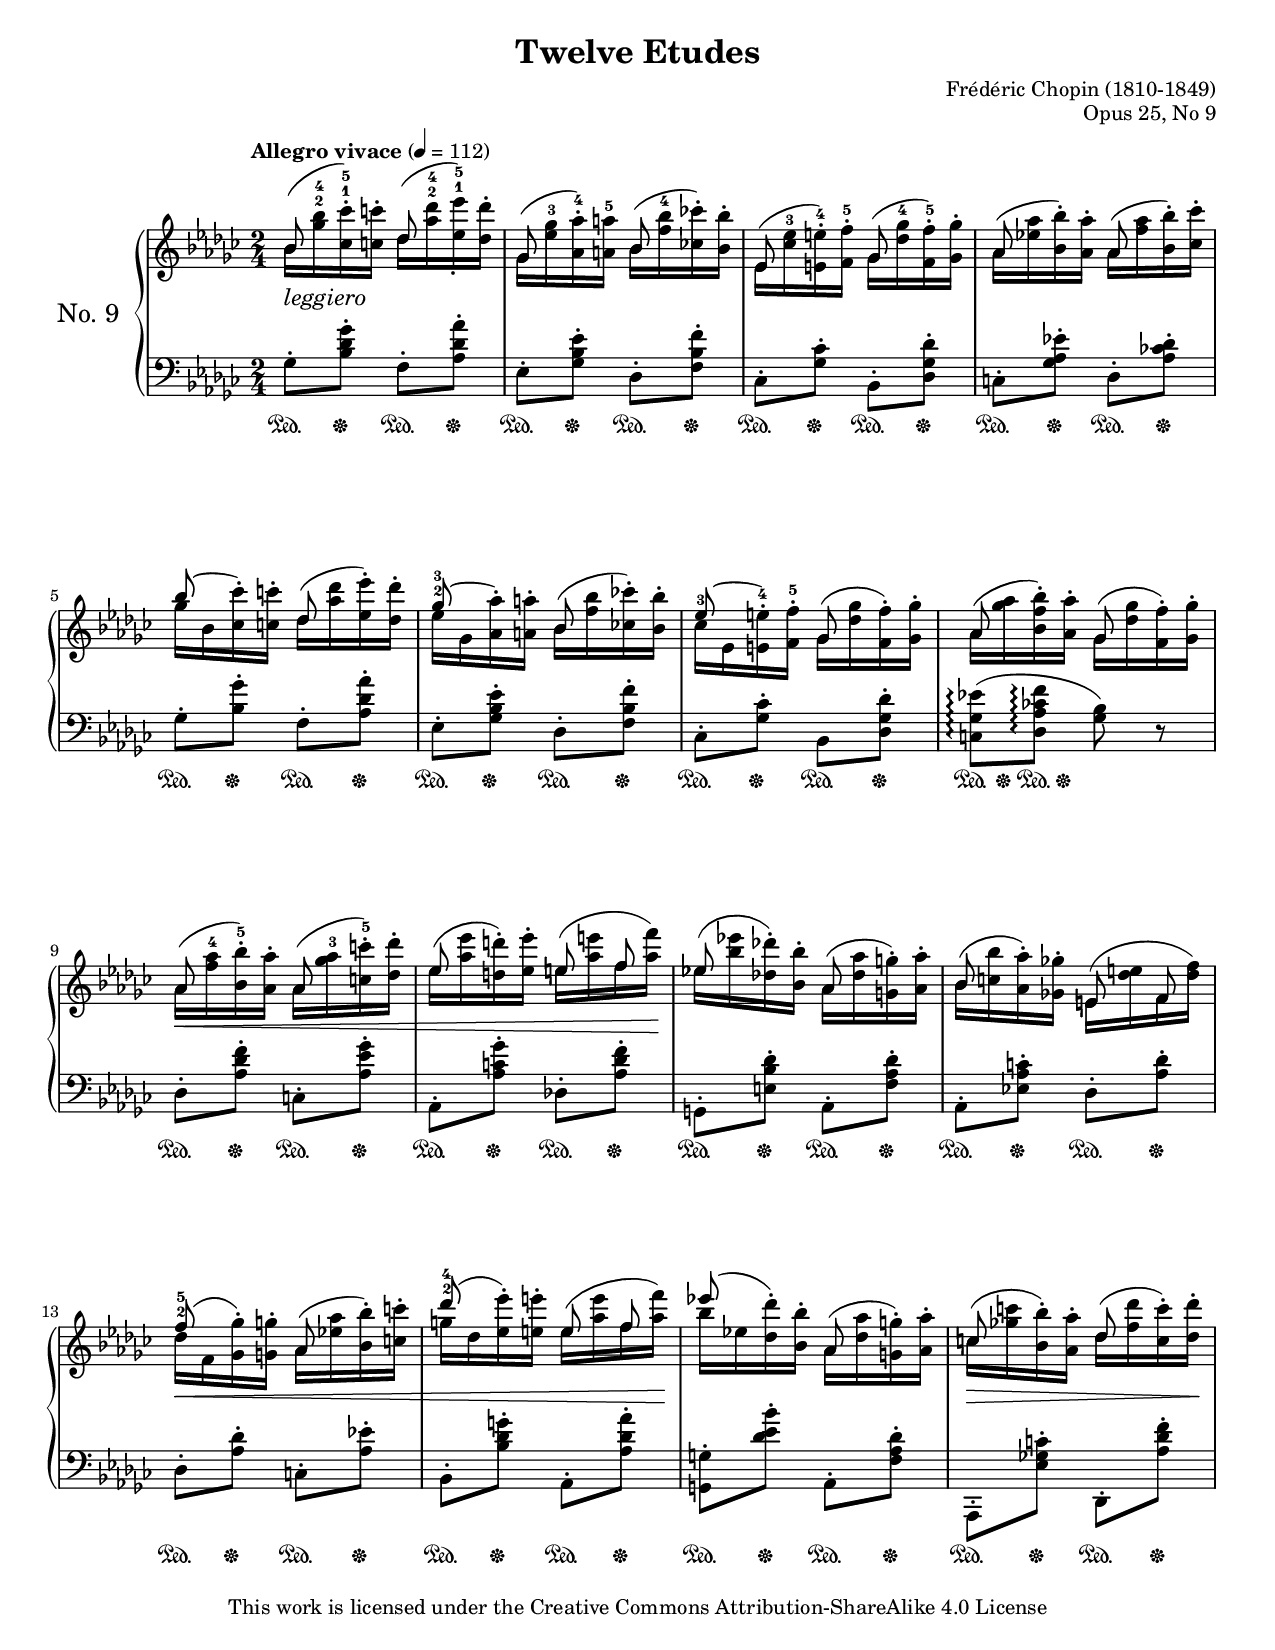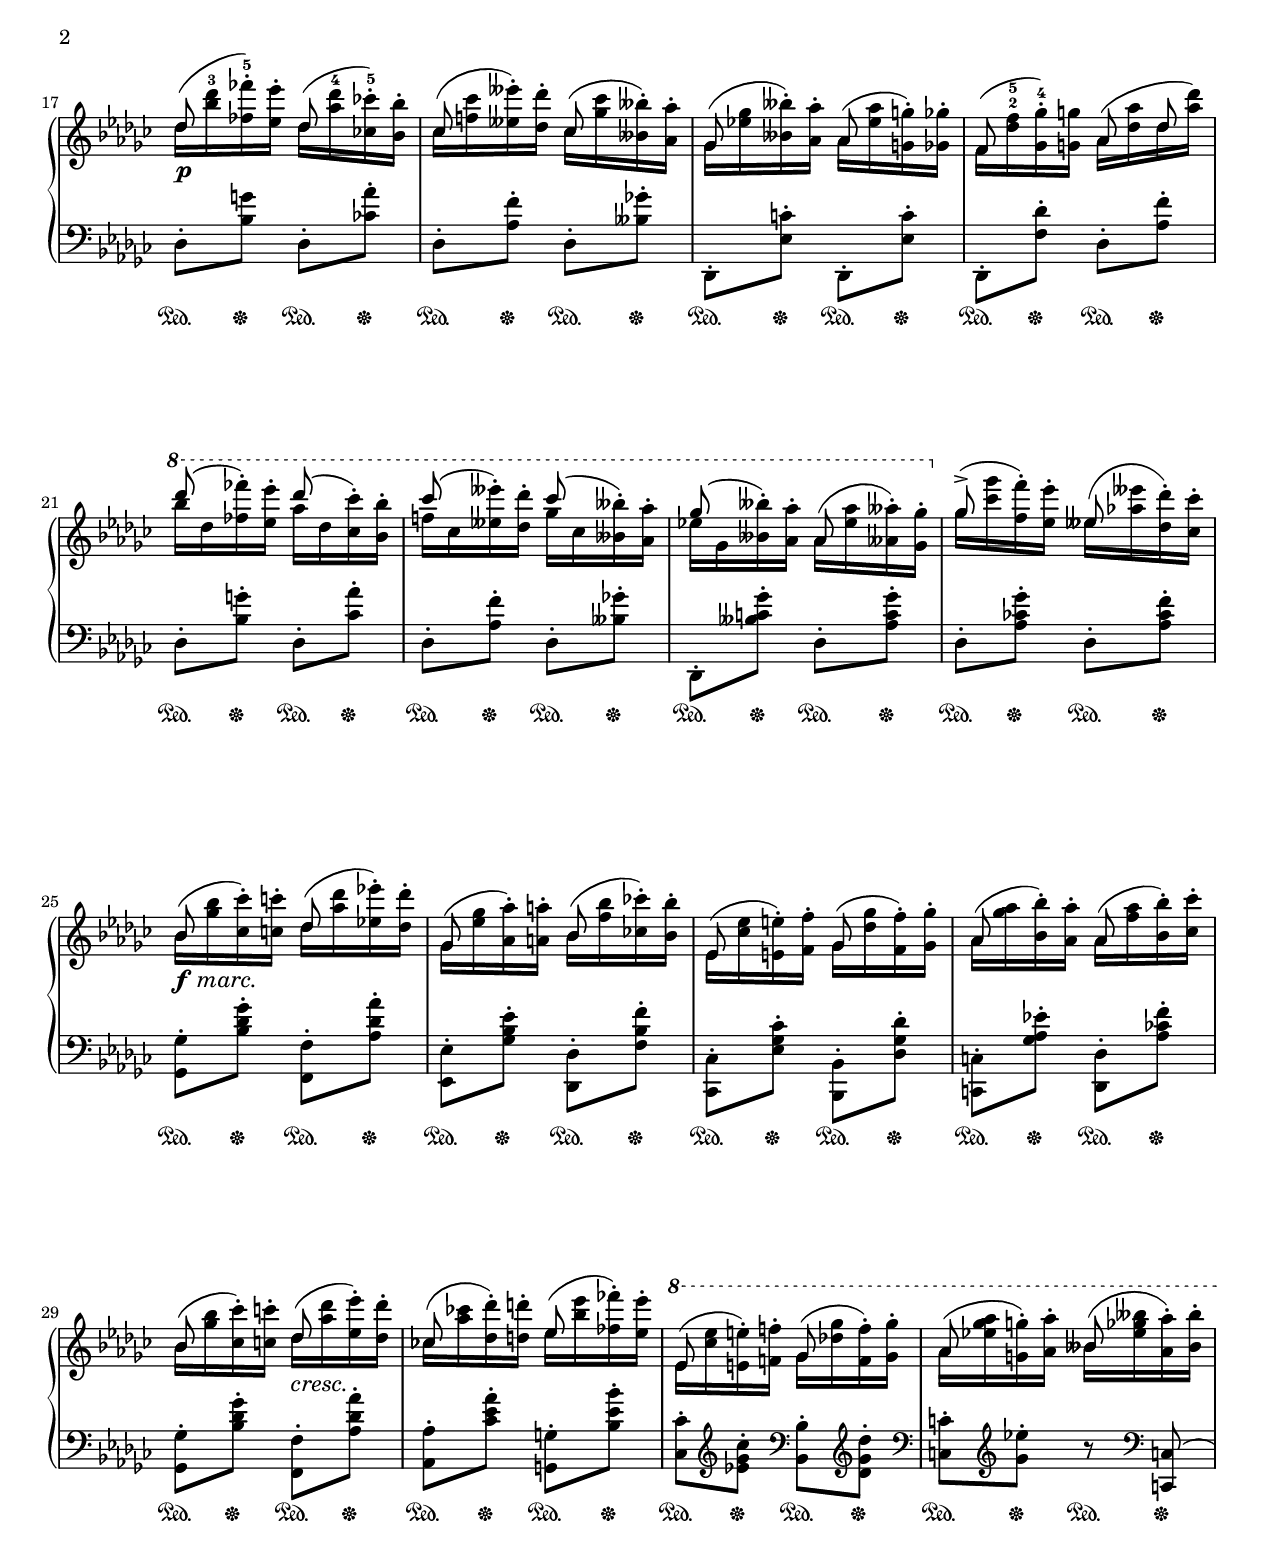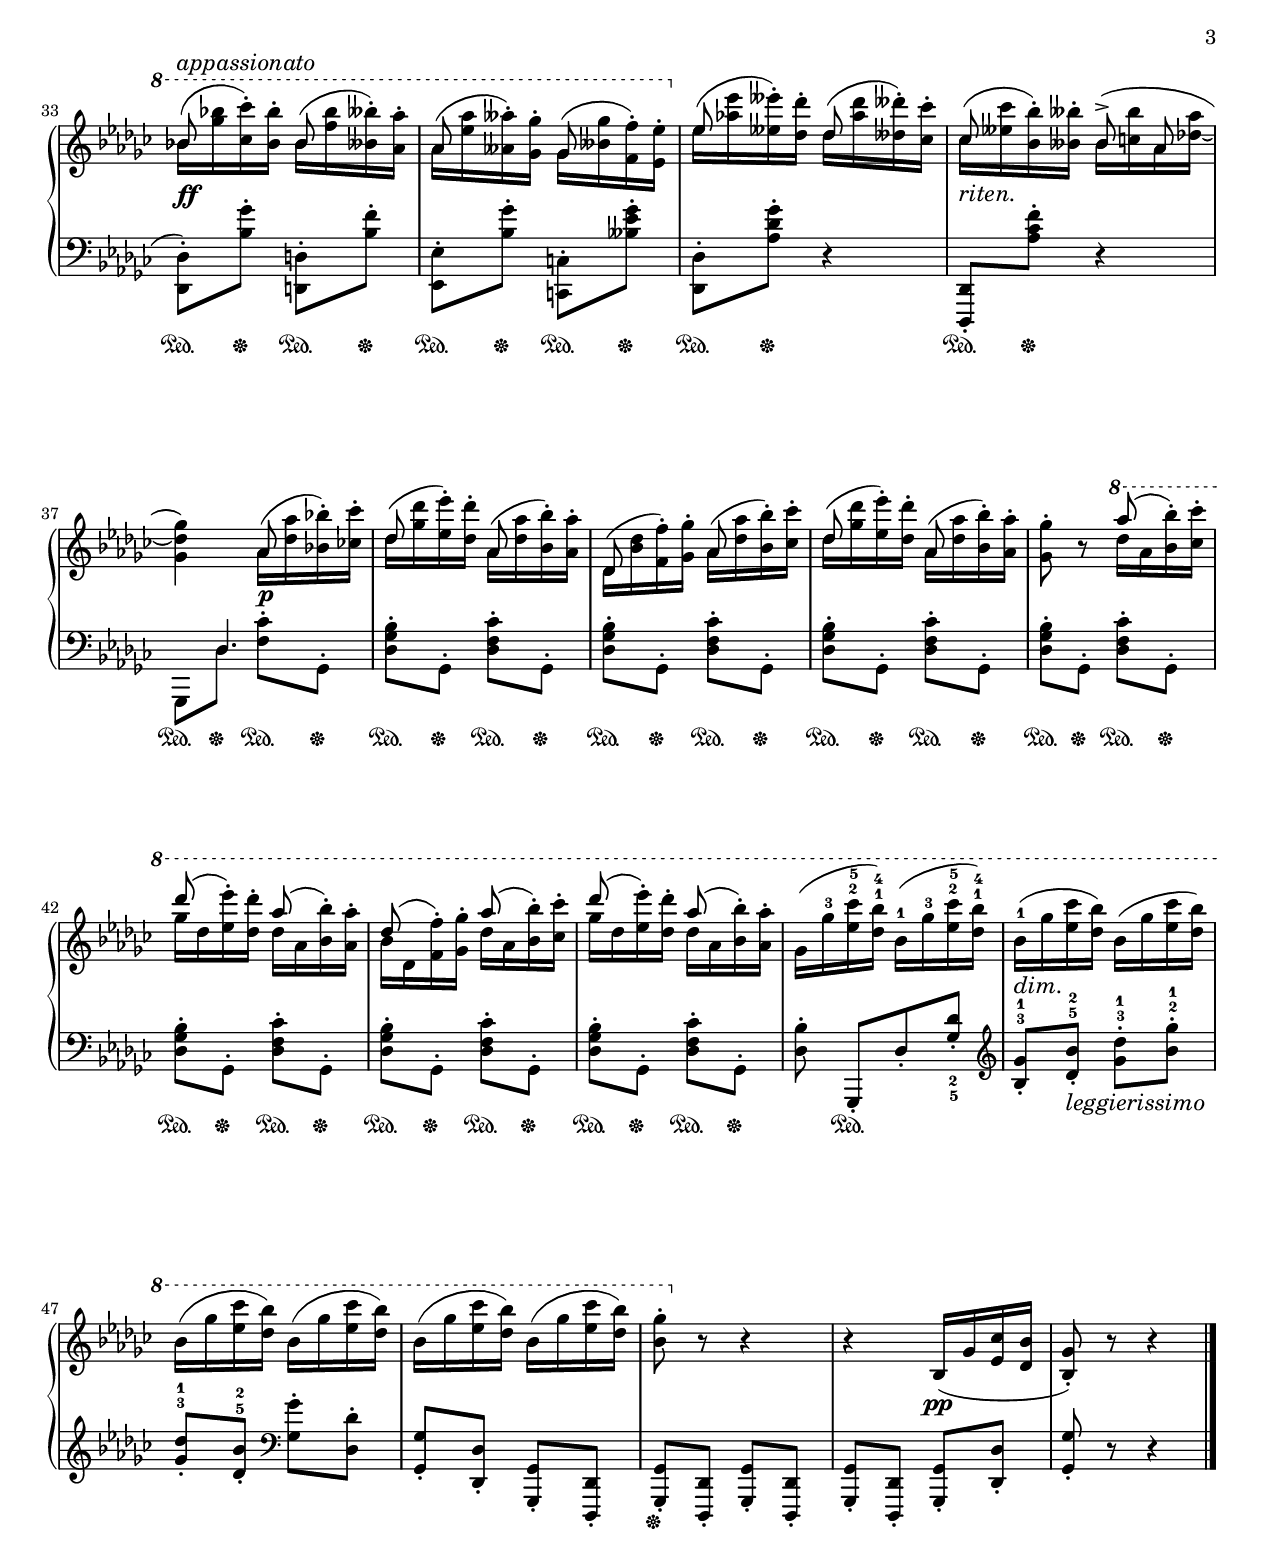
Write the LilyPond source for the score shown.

\version "2.24.1"
\language "english"

\include "includes/header-paper.ily"
%...+....1....+....2....+....3....+....4....+....5....+....6....+....7....+....
\version "2.24.1"

\include "global-variables.ily"

%%% Positions and shapes %%%

slurShapeA = \shape #'((0 . 1.5) (0 . 1) (0 . 0) (0 . 0)) \etc
slurShapeB = \shape #'((0 . 1.5) (0 . 1) (0 . 0) (0 . 0)) \etc
slurShapeC = \shape #'((1.5 . 2) (0.75 . 1) (0 . 0) (0 . 0)) \etc
slurShapeD = \shape #'((0 . 1.5) (0 . 1) (0 . 0) (0 . 0)) \etc
slurShapeE = \shape #'((1.5 . 2) (0.75 . 1) (0 . 0) (0 . 0)) \etc
slurShapeF = \shape #'((0 . 1.5) (0 . 1) (0 . 0.25) (0 . 0.25)) \etc
slurShapeG = \shape #'((1.5 . 2) (0.75 . 1) (0 . 0) (0 . 0)) \etc
slurShapeH = \shape #'((0 . 1.5) (0 . 0.75) (0 . 0.25) (0 . 0)) \etc
slurShapeI = \shape #'((0 . 1.5) (0 . 0.75) (0 . 0.25) (0 . 0)) \etc
slurShapeJ = \shape #'((0 . 1.5) (0 . 0.75) (0 . 0.25) (0 . 0)) \etc
slurShapeK = \shape #'((0 . 2.5) (0.25 . 0.25) (0 . -0.25) (0 . 0)) \etc
slurShapeL = \shape #'((0 . 1.5) (0 . 0.75) (0 . 0.25) (0 . 0)) \etc
slurShapeM = \shape #'((0 . 1) (0 . 0.5) (0 . 0) (0 . 0)) \etc
slurShapeN = \shape #'((0 . 0.75) (0 . 0.25) (0 . 0) (0 . 0)) \etc
slurShapeO = \shape #'((0 . 2.25) (0.25 . 0.75) (0 . -0.5) (0 . 0)) \etc
slurShapeP = \shape #'((1.5 . 2) (1.5 . 1.5) (0 . 1) (0 . 0)) \etc
slurShapeQ = \shape #'((0 . 1.5) (0 . 1.25) (0 . 0.25) (0 . 0)) \etc
slurShapeR = \shape #'((1.5 . 3) (1.5 . 2) (0 . 1) (0 . 0)) \etc
slurShapeS = \shape #'((1.5 . 3) (1.5 . 2) (0 . 1) (0 . 0)) \etc
slurShapeT = \shape #'((0 . 1) (0 . 0.25) (0 . 0) (0 . 0)) \etc
slurShapeU = \shape #'((0 . 1.5) (0 . 0.5) (0 . 0) (0 . 0)) \etc
slurShapeV = \shape #'((0 . 1.25) (0 . 0.25) (0 . 0) (0 . 0)) \etc
slurShapeW = \shape #'((0 . -1) (0 . -0.5) (0 . 0) (0 . 0.25)) \etc
slurShapeX = \shape #'((0 . -0.5) (0 . 0) (0 . 0) (0 . 0.25)) \etc
slurShapeY = \shape #'((0 . 2) (0 . 2.5) (0 . 1) (0 . 0)) \etc
slurShapeZ = \shape #'((0 . 1.5) (0 . 0.5) (0 . 0) (0 . 0)) \etc
slurShapeAA = \shape #'((0 . 0.75) (0 . 1.5) (0 . 1) (0 . 0)) \etc
slurShapeAB = \shape #'((0 . 0.75) (0 . 0) (0 . 0) (0 . 0)) \etc
slurShapeAC = \shape #'((0 . 1) (0 . 0.5) (0 . 0) (0 . 0)) \etc
slurShapeAD = \shape #'((1.5 . 2.25) (1 . 1.25) (0 . 0.5) (0 . 0)) \etc
slurShapeAF = \shape #'((1.5 . 2.25) (1 . 1.25) (0 . 0.5) (0 . 0)) \etc
slurShapeAG = \shape #'((1.5 . 3) (1 . 2) (0 . 0.75) (0 . 0)) \etc
slurShapeAH = \shape #'((1.5 . 2.25) (1 . 1.25) (0 . 0.5) (0 . 0)) \etc
slurShapeAI = \shape #'((1.5 . 3) (1 . 2) (0 . 0.75) (0 . 0)) \etc
slurShapeAJ = \shape #'((0 . 1) (0 . 1) (0 . 1) (0 . 0)) \etc
slurShapeAK = \shape #'((0 . 2) (0.5 . 1) (0 . 0) (0 . 0)) \etc
slurShapeAL = \shape #'((0 . 1) (0 . 1) (0 . 1) (0 . 0)) \etc
slurShapeAM = \shape #'((0 . 1.5) (0 . 1) (0 . 0.5) (0 . 0)) \etc
slurShapeAN = \shape #'((0 . 1.5) (0 . 1) (0 . 0.75) (0 . 0.25)) \etc
slurShapeAO = \shape #'((0 . 1.5) (0 . 1) (0 . 0.5) (0 . 0)) \etc
slurShapeAP = \shape #'((0 . 1.5) (0 . 1) (0 . 0.75) (0 . 0.25)) \etc
slurShapeAQ = \shape #'((0 . 1.5) (0 . 1) (0 . 0.5) (0 . 0)) \etc
slurShapeAR = \shape #'((0 . 1.5) (0 . 0.5) (0 . 0) (0 . 0)) \etc
slurShapeAS = \shape #'((0 . 1.5) (0 . 1) (0 . 0.5) (0 . 0)) \etc
slurShapeAT = \shape #'((0 . 1.5) (0 . 1) (0 . 0.5) (0 . 0)) \etc
slurShapeAU = \shape #'((0 . 1.5) (0 . 1) (0 . 0.5) (0 . 0)) \etc
slurShapeAV = \shape #'((0 . 1.5) (0 . 1) (0 . 0.5) (0 . 0)) \etc
slurShapeAW = \shape #'((0 . 1.5) (0 . 1) (0 . 0.5) (0 . 0)) \etc
slurShapeAX = \shape #'((0 . 1.5) (0 . 1) (0 . 1) (0 . 0)) \etc
slurShapeAY = \shape #'((0 . 1.5) (0 . 1) (0 . 0.5) (0 . 0)) \etc
slurShapeAZ = \shape #'((0 . 1) (0 . 0.5) (0 . 0.5) (0 . 0)) \etc
slurShapeBA = \shape #'((0 . 1) (0 . 0.5) (0 . 0.5) (0 . 0)) \etc
slurShapeBB = \shape #'((0 . 1) (0 . 0.5) (0 . 0.5) (0 . 0)) \etc
slurShapeBC = \shape #'((0 . 1.5) (0 . 1) (0 . 0.5) (0 . 0)) \etc
slurShapeBD = \shape #'((0 . 1) (0 . 0.5) (0 . 0.5) (0 . 0)) \etc
slurShapeBE = \shape #'((0 . 1) (0 . 0.5) (0 . 0.5) (0 . 0)) \etc
slurShapeBF = \shape #'((0 . 1.5) (0 . 1) (0 . 0.5) (0 . 0)) \etc
slurShapeBG = \shape #'((0 . 1) (0 . 0.5) (0 . 0.5) (0 . 0)) \etc
slurShapeBH = \shape #'((0 . 1) (0 . 0.5) (0 . 0.5) (0 . 0)) \etc
slurShapeBI = \shape #'((0 . 1.5) (0 . 1) (0 . 0.5) (0 . 0)) \etc
slurShapeBJ = \shape #'((0 . 2) (0.5 . 1) (0 . 0) (0 . 0)) \etc
slurShapeBK = \shape #'((0 . 1) (0 . 0.75) (0 . 1) (0 . 0.25)) \etc
slurShapeBL = \shape #'((0 . 1) (0 . 0.5) (0 . 0.25) (0 . 0)) \etc
slurShapeBM = \shape #'((0 . 1) (0 . 0.5) (0 . 0.25) (0 . 0)) \etc
slurShapeBN = \shape #'((0 . 1) (0 . 0.5) (0 . 0.25) (0 . 0)) \etc
slurShapeBO = \shape #'((0 . 1) (0 . 0.5) (0 . 0.25) (0 . 0)) \etc
slurShapeBP = \shape #'((0 . 1) (0 . 0.5) (0 . 0.25) (0 . 0)) \etc
slurShapeBQ = \shape #'((0 . 1) (0 . 0.5) (0 . 0.25) (0 . 0)) \etc
slurShapeBR = \shape #'((1.5 . 3) (1.75 . 2) (0.25 . 0.75) (0 . 0)) \etc
slurShapeBS = \shape #'((1.5 . 3) (1.75 . 2) (0.25 . 0.75) (0 . 0)) \etc
slurShapeBT = \shape #'((1.5 . 3) (1.75 . 2) (0.25 . 0.75) (0 . 0)) \etc
slurShapeBU = \shape #'((1.5 . 2.5) (2 . 2) (0.25 . 0.75) (0 . 0)) \etc
slurShapeBV = \shape #'((1.5 . 3) (1.75 . 2) (0.25 . 0.75) (0 . 0)) \etc
slurShapeBW = \shape #'((1.5 . 3) (1.75 . 2) (0.25 . 0.75) (0 . 0)) \etc
slurShapeBX = \shape #'((1.5 . 3) (1.75 . 2) (0.25 . 0.75) (0 . 0)) \etc

%%% Music %%%

global = {
  \time 2/4
  \key gf \major
  \accidentalStyle piano
  \override Staff.Fingering.avoid-slur = #'inside
}

rightHandUpper = \relative {
  \voiceOne
  bf'8 s df s |
  gf,8 s bf s |
  ef,8 s gf s |
  af8 s af s |
  bf'8 s df, s |
  gf8-2-3 s bf, s |
  ef8-3 s gf, s |
  af8 s gf s |
  
  \barNumberCheck 9
  af8 s af s |
  ef'8 s e\noBeam f |
  ef8 s af, s |
  bf8 s e,\noBeam f |
  f'8-2-5 s af, s |
  df'8-2-4 s e,\noBeam f |
  ef'8 s af,, s |
  c8 s df s |
  
  \barNumberCheck 17
  df8 s df s |
  cf8 s cf s |
  gf8 s af s |
  f8 s af\noBeam df |
  df''8 s df s |
  cf8 s cf s |
  gf8 s af, s |
  gf8-> s eff s |
  
  \barNumberCheck 25
  bf8 s df s |
  gf,8 s bf s |
  ef,8 s gf s |
  af8 s af s |
  bf8 s df s |
  cf8 s ef s |
  ef8 s gf s |
  af8 s bff s |
  
  \barNumberCheck 33
  bf8^\appassionato s bf s |
  af8 s gf s |
  ef8 s df s |
  cf8 s bff->\noBeam af |
  s4 af8 s |
  df8 s af s |
  df,8 s af' s |
  df8 s af s |
  
  \barNumberCheck 41
  s4 af''8 s |
  df8 s af s |
  df,8 s af' s |
  df8 s af s |
  
}

rightHandLower = \relative {
  \voiceTwo \slurUp
  bf'16( <gf' bf>^2^4 <cf, cf'>^.)^1^5 <c c'>^.  df( <af' df>^2^4 
    <ef ef'>-.)^1^5 <df df'>^. |
  gf,16( <ef' gf>^3 <af, af'>^.)^4 <a a'>^5  bf( <f' bf>^4 <cf cf'>^.) 
    <bf bf'>^. |
  ef,16( <cf' ef>^3 <e, e'>^.)^4 <f f'>^.^5  gf( <df' gf>^4 <f, f'>^.)^5
    <gf gf'>^. |
  af16\slurShapeA ( <ef' af> <bf bf'>^.) <af af'>^.  af\slurShapeB ( <f' af>
    <bf, bf'>^.) <cf cf'>^. |
  gf'16\slurShapeC ( bf, <cf cf'>^.) <c c'>^.  df\slurShapeD ( <af' df> 
    <ef ef'>^.) <df df'>^. |
  ef16\slurShapeE ( gf, <af af'>^.) <a a'>^.  bf\slurShapeF ( <f' bf> 
    <cf cf'>^.) <bf bf'>^. |
  cf16\slurShapeG ( ef, <e e'>^.)^4 <f f'>^.^5  gf\slurShapeH ( <df' gf> 
    <f, f'>^.) <gf gf'>^. |
  af16\slurShapeI ( <gf' af> <bf, f' bf>^.) <af af'>^.  gf\slurShapeJ ( 
    <df' gf> <f, f'>^.) <gf gf'>^. |
  
  \barNumberCheck 9
  af16( <f' af>^4 <bf, bf'>^.)^5 <af af'>^.  af( <gf' af>^3 <c, c'>^.)^5 
    <df df'>^. |
  ef16( <af ef'> <d, d'>^.) <ef ef'>^.  e\slurShapeK ( <af e'> f <af f'>) |
  ef16\slurShapeL ( <bf' ef> <df, df'>^.) <bf bf'>^.  af\slurShapeM ( <df af'>
    <g, g'>^.) <af af'>^. |
  bf16\slurShapeN ( <c bf'> <af af'>^.) <gf gf'>^.  e\slurShapeO ( <df' e> f,
    <df' f>) |
  df16\slurShapeP ( f, <gf gf'>^.) <g g'>^.  af\slurShapeQ ( <ef' af> 
    <bf bf'>^.) <c c'>^. |
  g'16\slurShapeR ( df <ef ef'>^.) <e e'>^.  e( <af e'> f <af f'>) |
  bf16\slurShapeS ( ef, <df df'>^.) <bf bf'>^.  af\slurShapeT ( <df af'>
    <g, g'>^.) <af af'>^. |
  c16\slurShapeU ( <gf' c> <bf, bf'>^.) <af af'>^.  df\slurShapeV ( <f df'>
    <c c'>^.) <df df'>^. |
  
  \barNumberCheck 17
  df16\slurShapeW ( <bf'df>^3 <ff ff'>^.)^5 <ef ef'>^.  df\slurShapeX ( 
    <af' df>^4 <cf, cf'>^.)^5 <bf bf'>^. |
  cf16\slurShapeY ( <f cf'> <eff eff'>^.) <df df'>^.  cf\slurShapeZ ( <gf' cf>
    <bff, bff'>^.) <af af'>^. |
  gf16\slurShapeAA ( <ef'gf> <bff bff'>^.) <af af'>^.  af\slurShapeAB( <ef' af>
    <g, g'>^.) <gf gf'>^. |
  f16( <df' f>^2^5 <gf, gf'>^.)^4 <g g'>  af\slurShapeAC ( <df af'> df 
    <af' df>)
  \ottava 1 bf'16\slurShapeAD ( df, <ff ff'>^.) <ef ef'>^.  af\slurShapeAF ( 
    df, <cf cf'>^.) <bf bf'>^. |
  f'16\slurShapeAG ( cf <eff eff'>^.) <df df'>^.  gf\slurShapeAH ( cf, 
    <bff bff'>^.) <af af'>^. |
  ef'16\slurShapeAI ( gf, <bff bff'>^.) <af af'>^.  af\slurShapeAJ ( <ef' af>
    <aff, aff'>^.) <gf gf'>^. |
  \ottava 0 gf16\slurShapeAK ( <cf gf'> <f, f'>^.) <ef ef'>^.  
    eff\slurShapeAL ( <af eff'> <df, df'>^.) <cf cf'>^. |
    
  \barNumberCheck 25
  bf16\slurShapeAM ( <gf' bf> <cf, cf'>^.) <c c'>^.  df\slurShapeAN ( <af' df>
    <ef ef'>^.) <df df'>^. |
  gf,16\slurShapeAO ( <ef' gf> <af, af'>^.) <a a'>^.  bf\slurShapeAP ( <f' bf>
    <cf cf'>^.) <bf bf'>^. |
  ef,16\slurShapeAQ ( <cf' ef> <e, e'>^.) <f f'>^.  gf\slurShapeAR ( <df' gf>
    <f, f'>^.) <gf gf'>^. |
  af16\slurShapeAS ( <gf' af> <bf, bf'>^.) <af af'>^.  af\slurShapeAT ( <f' af>
    <bf, bf'>^.) <cf cf'>^. |
  bf16\slurShapeAU ( <gf' bf> <cf, cf'>^.) <c c'>^.  df\slurShapeAV ( <af' df>
    <ef ef'>^.) <df df'>^. |
  cf16\slurShapeAW ( <af' cf> <df, df'>^.) <d d'>^.  ef\slurShapeAX ( <bf' ef>
    <ff ff'>^.) <ef ef'>^. |
  \ottava 1 ef16\slurShapeAY ( <cf' ef> <e, e'>^.) <f f'>^.  gf\slurShapeAZ (
    <df' gf> <f, f'>^.) <gf gf'>^. |
  af16\slurShapeBA ( <ef' gf af> <g, g'>^.) <af af'>^.  bff\slurShapeBB ( 
    <ef gf bff> <af, af'>^.) <bff bff'>^. |
    
  \barNumberCheck 33
  bf16\slurShapeBC ( <gf' bf> <cf, cf'>^.) <bf bf'>^.  bf\slurShapeBD ( <f' bf>
    <bff, bff'>^.) <af af'>^. |
  af16\slurShapeBE ( <ef' af> <aff, aff'>^.) <gf gf'>^.  gf\slurShapeBF ( 
    <bff gf'> <f f'>^.) <ef ef'>^. |
  \ottava 0 ef16\slurShapeBG ( <af ef'> <eff eff'>^.) <df df'>^.
    df\slurShapeBH ( <af' df> <dff, dff'>^.) <cf cf'>^. |
  cf16\slurShapeBI ( <eff cf'> <bf bf'>^.) <bff bff'>^.   bff\slurShapeBJ ( 
    <c bff'> af <df~ af'> |
  <gf, df' gf>4)  af16\slurShapeBK ( <df af'> <bf bf'>^.) <cf cf'>^. |
  df16\slurShapeBL ( <gf df'> <ef ef'>^.) <df df'>^.  af\slurShapeBM ( <df af'>
    <bf bf'>^.) <af af'>^. |
  df,16\slurShapeBN ( <bf' df> <f f'>^.) <gf gf'>^.  af\slurShapeBO ( <df af'>
    <bf bf'>^.) <cf cf'>^. |
  df16\slurShapeBP ( <gf df'> <ef ef'>^.) <df df'>^.  af\slurShapeBQ ( <df af'>
    <bf bf'>^.) <af af'>^. |
  
  \barNumberCheck 41
  <gf gf'>8^. bf\rest \ottava 1 df'16\slurShapeBR ( af <bf bf'>^.) <cf cf'>^. |
  gf'16\slurShapeBS ( df <ef ef'>^.) <df df'>^.  df\slurShapeBT ( af 
    <bf bf'>^.) <af af'>^. |
  bf16\slurShapeBU ( df, <f f'>^.) <gf gf'>^.  df'16\slurShapeBV ( af 
    <bf bf'>^.) <cf cf'>^. |
  gf'16\slurShapeBW ( df <ef ef'>^.) <df df'>^.  df\slurShapeBX ( af 
    <bf bf'>^.) <af af'>^. |
  \oneVoice
  gf( gf'-3 <ef cf'>-2-5 <df bf'>-1-4) bf(-1 gf'-3 <ef cf'>-2-5 <df bf'>-1-4) |
  bf(-1 gf' <ef cf'> <df bf'>)
  \repeat unfold 5 { bf( gf' <ef cf'> <df bf'>) }
  
  \barNumberCheck 49
  <bf gf'>8-. \ottava 0 r r4 |
  r4 bf,,16( gf' <ef cf'> <df bf'> |
  <bf gf'>8-.) r r4 |
  \bar "|."
}

rightHand = <<
  \clef treble
  \global
  \tempo "Allegro vivace" 4 = 112
  \new Voice \rightHandUpper
  \new Voice \rightHandLower
>>

leftHand = \relative {
  \clef bass
  \global
  \mergeDifferentlyDottedOn
  gf8-. <bf df gf>-. f-. <af df af'>-. |
  ef8-. <gf bf ef>-. df-. <f bf f'>-. |
  cf8-. <gf' cf>-. bf,-. <df gf df'>-. |
  c8-. <gf' af ef'>-. df-. <af' cf df>-. |
  gf8-. <bf gf'>-. f-. <af df af'>-. |
  ef8-. <gf bf ef>-. df-. <f bf f'>-. |
  cf8-. <gf' cf>-. bf, <df gf df'>-. |
  <c gf' ef'>(\arpeggio <df af' cf f>\arpeggio <gf bf>) r |
  
  \barNumberCheck 9
  df8-. <af' df f>-. c,-. <af' ef' gf>-. |
  af,8-. <af' c gf'>-. df,-. <af' df f>-. |
  g,8-. <e' bf' df>-. af,-. <f' af df>-. |
  af,8-. <ef' af c>-. df-. <af' df>-. |
  df,8-. <af' df>-. c,-. <af' ef'>-. |
  bf,8-. <bf' df g>-. af,-. <af' df af'>-. |
  <g, g'>-. <df'' ef bf'>-. af,-. <f' af df>-. |
  \stemDown af,,8-. <ef'' gf c>-. df,-. <af'' df f>-. |
  
  \barNumberCheck 17
  \stemNeutral df,8-. <bf' g'> df,-. <cf' af'>-. |
  df,8-. <af' f'>-. df,-. <bff' gf'>-. |
  \stemDown df,,8-. <ef' c'>-. df,-. <ef' c'>-. |
  \stemNeutral df,8-. <f' df'>-. df-. <af' f'>-. |
  df,8-. <bf' g'>-. df,-. <cf' af'>-. |
  df,8-. <af' f'>-. df,-. <bff' gf'>-. |
  df,,8-. <bff'' c gf'>-. df,-. <af' c gf'>-. |
  df,8-. <af' cf gf'>-. df,-. <af' cf f>-. |
  
  \barNumberCheck 25
  <gf, gf'>8-. <bf' df gf>-. <f, f'>-. <af' df af'>-. |
  <ef, ef'>8-. <gf' bf ef>-. <df, df'>-. <f' bf f'>-. |
  \stemDown <cf, cf'>8-. <ef' gf cf>-. <bf, bf'>-. <df' gf df'>-. |
  \stemNeutral <c, c'>8-. <gf'' af ef'>-. <df, df'>-. <af'' cf f>-. |
  <gf, gf'>8-. <bf' df gf>-. <f, f'>-. <af' df af'>-. |
  <af, af'>8-. <cf' ef af>-. <g, g'>-. <bf' ef bf'>-. |
  <cf, cf'>8-. \clef treble <ef'! gf cf>-. \clef bass <bf, bf'>-. \clef treble
    \once \omit Accidental <df' gf df'>-. |
  \clef bass <c, c'>-. \clef treble <gf'' ef'>-. r \clef bass <c,,, c'>( |
  
  \barNumberCheck 33
  <df df'>8-.) <bf'' gf'>-. <d,, d'>-. <bf'' f'>-. |
  <ef,, ef'>8-. <bf'' gf'>-. <c,, c'>-. <bff'' ef gf>-. |
  <df,, df'>8-. <af'' df gf>-. r4 |
  \once \override Beam.auto-knee-gap = 4
  <df,,, df'>8-. <af''' cf f>-. r4 |
  << { s8 df,4. } \\ { gf,,8 df'' <f cf'>^. gf,^. } >> |
  \repeat unfold 3 { <df' gf bf>-. gf,-. <df' f cf'>-. gf,-. | }
  
  \barNumberCheck 41
  \repeat unfold 4 { <df' gf bf>-. gf,-. <df' f cf'>-. gf,-. | }
  <df' bf'>8-.\noBeam gf,,-.[ df''-. <gf df'>-.]_2_5 \clef treble |
  <bf gf'>8-.-3-1 <df bf'>-.-5-2_\leggierissimo <gf df'>-.-3-1 <bf gf'>-.-2-1 |
  <gf df'>8-.-3-1 <df bf'>-.-5-2 \clef bass <gf, gf'>-. <df df'>-. |
  <gf, gf'>8-. <df df'>-. <gf, gf'>-. <df df'>-. |
  
  \barNumberCheck 49
  <gf gf'>-. <df df'>-. <gf gf'>-. <df df'>-. |
  <gf gf'>-. <df df'>-. <gf gf'>-. <df' df'>-. |
  <gf gf'>8-. r r4 |

}

dynamics = {
  \override TextScript.Y-offset = -0.5
  \override DynamicTextSpanner.style = #'none
  s2^\leggiero
  s2 * 7 |
  
  \barNumberCheck 9
  s2\< |
  s4.. s16\! |
  s2 * 2 |
  s2\< |
  s4.. s16\! |
  s2 |
  s4..\> s16\! |
  
  \barNumberCheck 17
  s2\p |
  s2 * 7 |
  
  \barNumberCheck 25
  \tag layout { s2^\fMarc | }
  \tag midi   { s2\f | }
  s2 * 3 |
  s4 s\cresc |
  s2 * 3|
  
  \barNumberCheck 33
  s2\ff |
  s2 * 2 |
  \tag layout { s2^\riten | s4 s\p | }
  \tag midi   { \tempo 4 = 100 s2 | \tempo 4 = 88 s4 \tempo 4 = 112 s | }
  s2 * 3 |
  
  \barNumberCheck 41
  s2 * 5 |
  s2\dim |
  s2 * 2 |
  
  \barNumberCheck 49
  s2 |
  s4 s\pp |
  s2 |
}

pedal = {
  \repeat unfold 7 { s8\sd s\su s\sd s\su | }
  s16\sd s\su s\sd s\su s4 |
  
  \barNumberCheck 9
  \repeat unfold 8 { s8\sd s\su s\sd s\su | }
  
  \barNumberCheck 17
  \repeat unfold 8 { s8\sd s\su s\sd s\su | }
  
  \barNumberCheck 25
  \repeat unfold 8 { s8\sd s\su s\sd s\su | }
  
  \barNumberCheck 33
  s8\sd s\su s\sd s\su |
  s8\sd s\su s\sd s\su | 
  s8\sd s\su s4 |
  s8\sd s\su s4 |
  \repeat unfold 4 { s8\sd s\su s\sd s\su | }
  
  \barNumberCheck 41
  \repeat unfold 4 { s8\sd s\su s\sd s\su | }
  s8 s4.\sd |
  s2 * 3 |
  
  \barNumberCheck 49
  s2\su |
  s2 * 2 |
}

forceBreaks = {
  \repeat unfold 3 { s2\noBreak } s2\break\noPageBreak
  \repeat unfold 3 { s2\noBreak } s2\break\noPageBreak
  \repeat unfold 3 { s2\noBreak } s2\break\noPageBreak
  \repeat unfold 3 { s2\noBreak } s2\pageBreak
  
  \repeat unfold 3 { s2\noBreak } s2\break\noPageBreak
  \repeat unfold 3 { s2\noBreak } s2\break\noPageBreak
  \repeat unfold 3 { s2\noBreak } s2\break\noPageBreak
  \repeat unfold 3 { s2\noBreak } s2\pageBreak
  
  \repeat unfold 3 { s2\noBreak } s2\break\noPageBreak
  \repeat unfold 4 { s2\noBreak } s2\break\noPageBreak
  \repeat unfold 4 { s2\noBreak } s2\break\noPageBreak
  \repeat unfold 4 { s2\noBreak } s2\pageBreak
}

etudeNineMusic = \score {
  \header {
    opus = "Opus 25, No 9"
  }
  \keepWithTag layout
  \new PianoStaff \with { instrumentName = \markup \huge "No. 9" } <<
    \new Staff = "upper" \rightHand
    \new Dynamics \dynamics
    \new Staff = "lower" \leftHand
    \new Dynamics \pedal
    \new Devnull \forceBreaks
  >>
}

etudeNineMidi = \book {
  \bookOutputName "etude-op25-no9"
  \score { 
    \keepWithTag midi
    <<
      \new Staff = "upper" << \rightHand \dynamics \pedal >>
      \new Staff = "lower" << \leftHand \dynamics \pedal >>
    >>
    \midi {}
  }
}


% \noPointAndClick % <-- uncomment me for smaller PDF size

\etudeNineMusic
\etudeNineMidi
